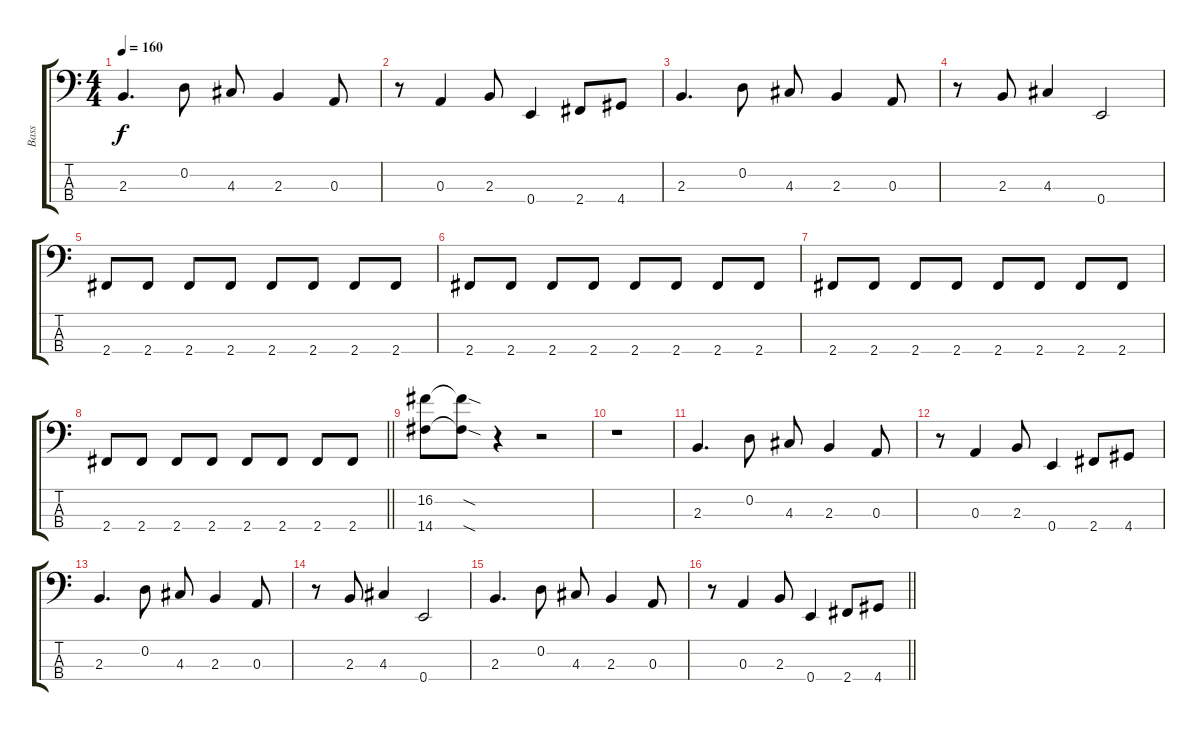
\track ("Bass" "Bass") {instrument electricbasspick}
\staff {score tabs}
\tuning (G2 D2 A1 E1) {hide}
\ts (4 4)
\tempo 160
\clef f4
\ks c
2.3.4{d dy f} 0.2.8 4.3.8 2.3.4 0.3.8 |
r.8 0.3.4 2.3.8 0.4.4 2.4.8 4.4.8 |
2.3.4{d} 0.2.8 4.3.8 2.3.4 0.3.8 |
r.8 2.3.8 4.3.4 0.4.2 |
2.4.8 2.4.8 2.4.8 2.4.8 2.4.8 2.4.8 2.4.8 2.4.8 |
2.4.8 2.4.8 2.4.8 2.4.8 2.4.8 2.4.8 2.4.8 2.4.8 |
2.4.8 2.4.8 2.4.8 2.4.8 2.4.8 2.4.8 2.4.8 2.4.8 |
\barLineRight lightlight
2.4.8 2.4.8 2.4.8 2.4.8 2.4.8 2.4.8 2.4.8 2.4.8 |
(16.2 14.4).8 (16.2{sod t} 14.4{sod t}).8 r.4 r.2 |
r.1 |
2.3.4{d} 0.2.8 4.3.8 2.3.4 0.3.8 |
r.8 0.3.4 2.3.8 0.4.4 2.4.8 4.4.8 |
2.3.4{d} 0.2.8 4.3.8 2.3.4 0.3.8 |
r.8 2.3.8 4.3.4 0.4.2 |
2.3.4{d} 0.2.8 4.3.8 2.3.4 0.3.8 |
\barLineRight lightlight
r.8 0.3.4 2.3.8 0.4.4 2.4.8 4.4.8
